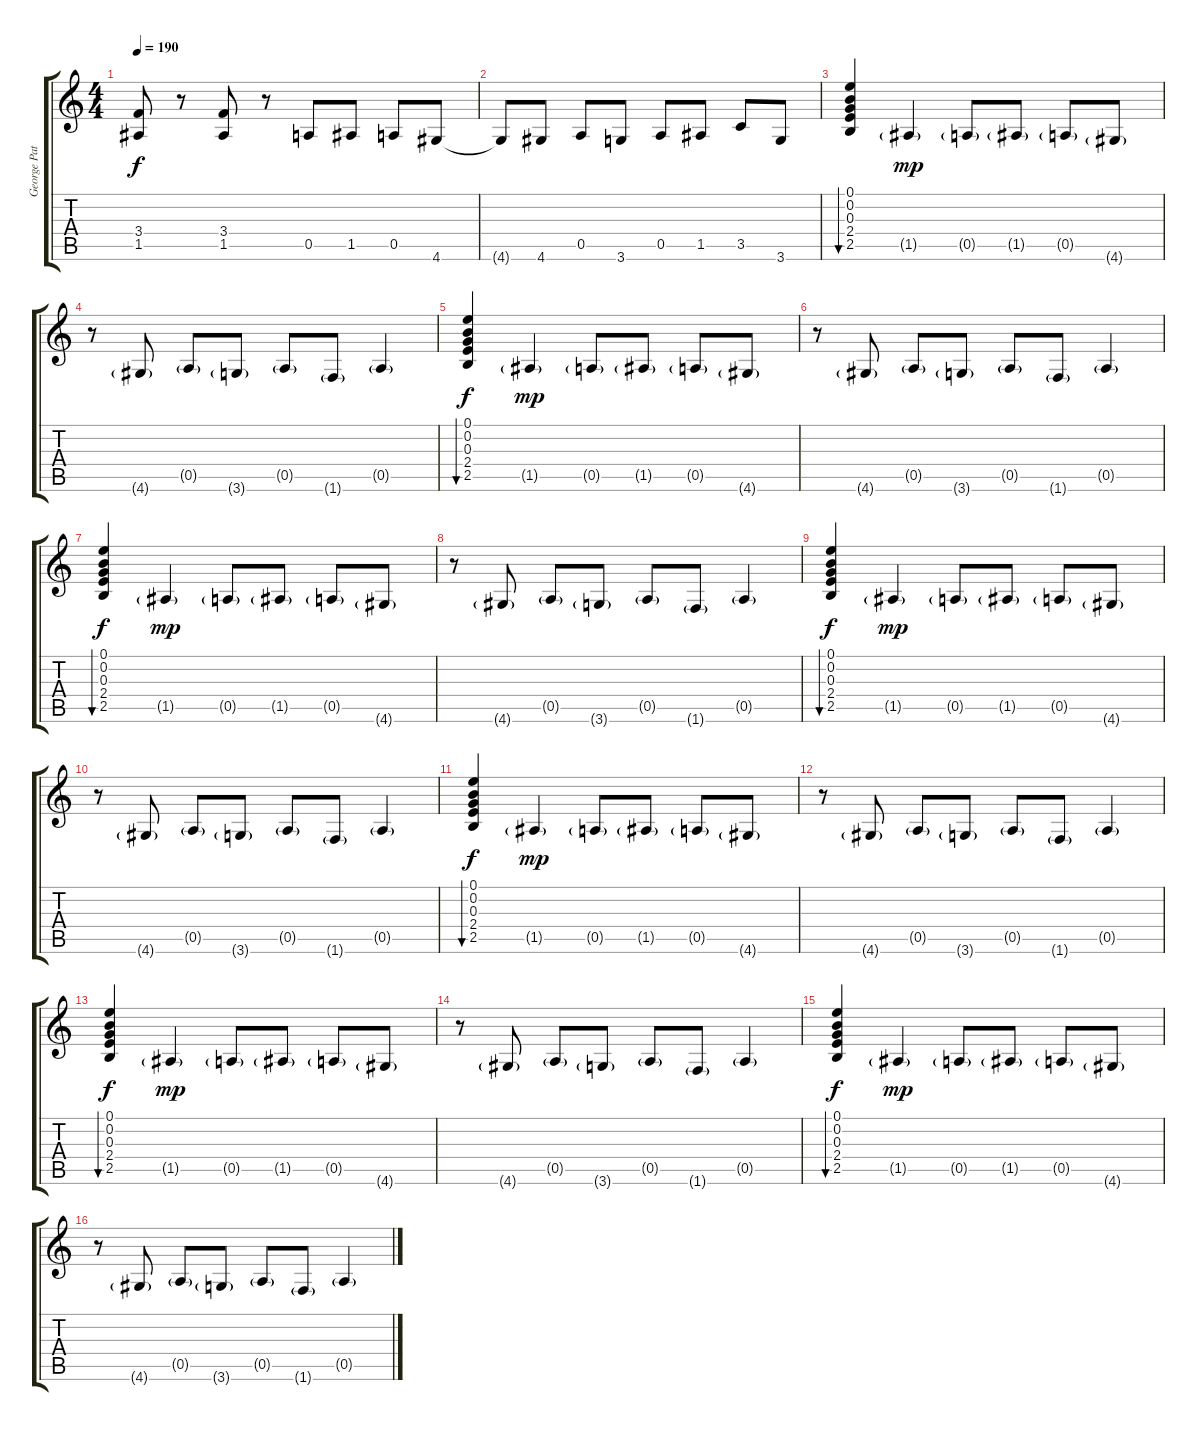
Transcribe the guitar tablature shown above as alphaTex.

\track ("George Patas" "George Pat") {instrument electricguitarclean}
\staff {score tabs}
\tuning (E4 B3 G3 D3 A2 E2) {hide}
\ts (4 4)
\tempo 190
\clef g2
\ks c
(3.4 1.5).8{dy f} r.8 (3.4 1.5).8 r.8 0.5.8 1.5.8 0.5.8 4.6.8 |
4.6{t}.8 4.6.8 0.5.8 3.6.8 0.5.8 1.5.8 3.5.8 3.6.8 |
(0.1 0.2 0.3 2.4 2.5).4{bu 240} 1.5{g}.4{dy mp} 0.5{g}.8 1.5{g}.8 0.5{g}.8 4.6{g}.8 |
r.8 4.6{g}.8 0.5{g}.8 3.6{g}.8 0.5{g}.8 1.6{g}.8 0.5{g}.4 |
(0.1 0.2 0.3 2.4 2.5).4{bu 240 dy f} 1.5{g}.4{dy mp} 0.5{g}.8 1.5{g}.8 0.5{g}.8 4.6{g}.8 |
r.8 4.6{g}.8 0.5{g}.8 3.6{g}.8 0.5{g}.8 1.6{g}.8 0.5{g}.4 |
(0.1 0.2 0.3 2.4 2.5).4{bu 240 dy f} 1.5{g}.4{dy mp} 0.5{g}.8 1.5{g}.8 0.5{g}.8 4.6{g}.8 |
r.8 4.6{g}.8 0.5{g}.8 3.6{g}.8 0.5{g}.8 1.6{g}.8 0.5{g}.4 |
(0.1 0.2 0.3 2.4 2.5).4{bu 240 dy f} 1.5{g}.4{dy mp} 0.5{g}.8 1.5{g}.8 0.5{g}.8 4.6{g}.8 |
r.8 4.6{g}.8 0.5{g}.8 3.6{g}.8 0.5{g}.8 1.6{g}.8 0.5{g}.4 |
(0.1 0.2 0.3 2.4 2.5).4{bu 240 dy f} 1.5{g}.4{dy mp} 0.5{g}.8 1.5{g}.8 0.5{g}.8 4.6{g}.8 |
r.8 4.6{g}.8 0.5{g}.8 3.6{g}.8 0.5{g}.8 1.6{g}.8 0.5{g}.4 |
(0.1 0.2 0.3 2.4 2.5).4{bu 240 dy f} 1.5{g}.4{dy mp} 0.5{g}.8 1.5{g}.8 0.5{g}.8 4.6{g}.8 |
r.8 4.6{g}.8 0.5{g}.8 3.6{g}.8 0.5{g}.8 1.6{g}.8 0.5{g}.4 |
(0.1 0.2 0.3 2.4 2.5).4{bu 240 dy f} 1.5{g}.4{dy mp} 0.5{g}.8 1.5{g}.8 0.5{g}.8 4.6{g}.8 |
r.8 4.6{g}.8 0.5{g}.8 3.6{g}.8 0.5{g}.8 1.6{g}.8 0.5{g}.4
